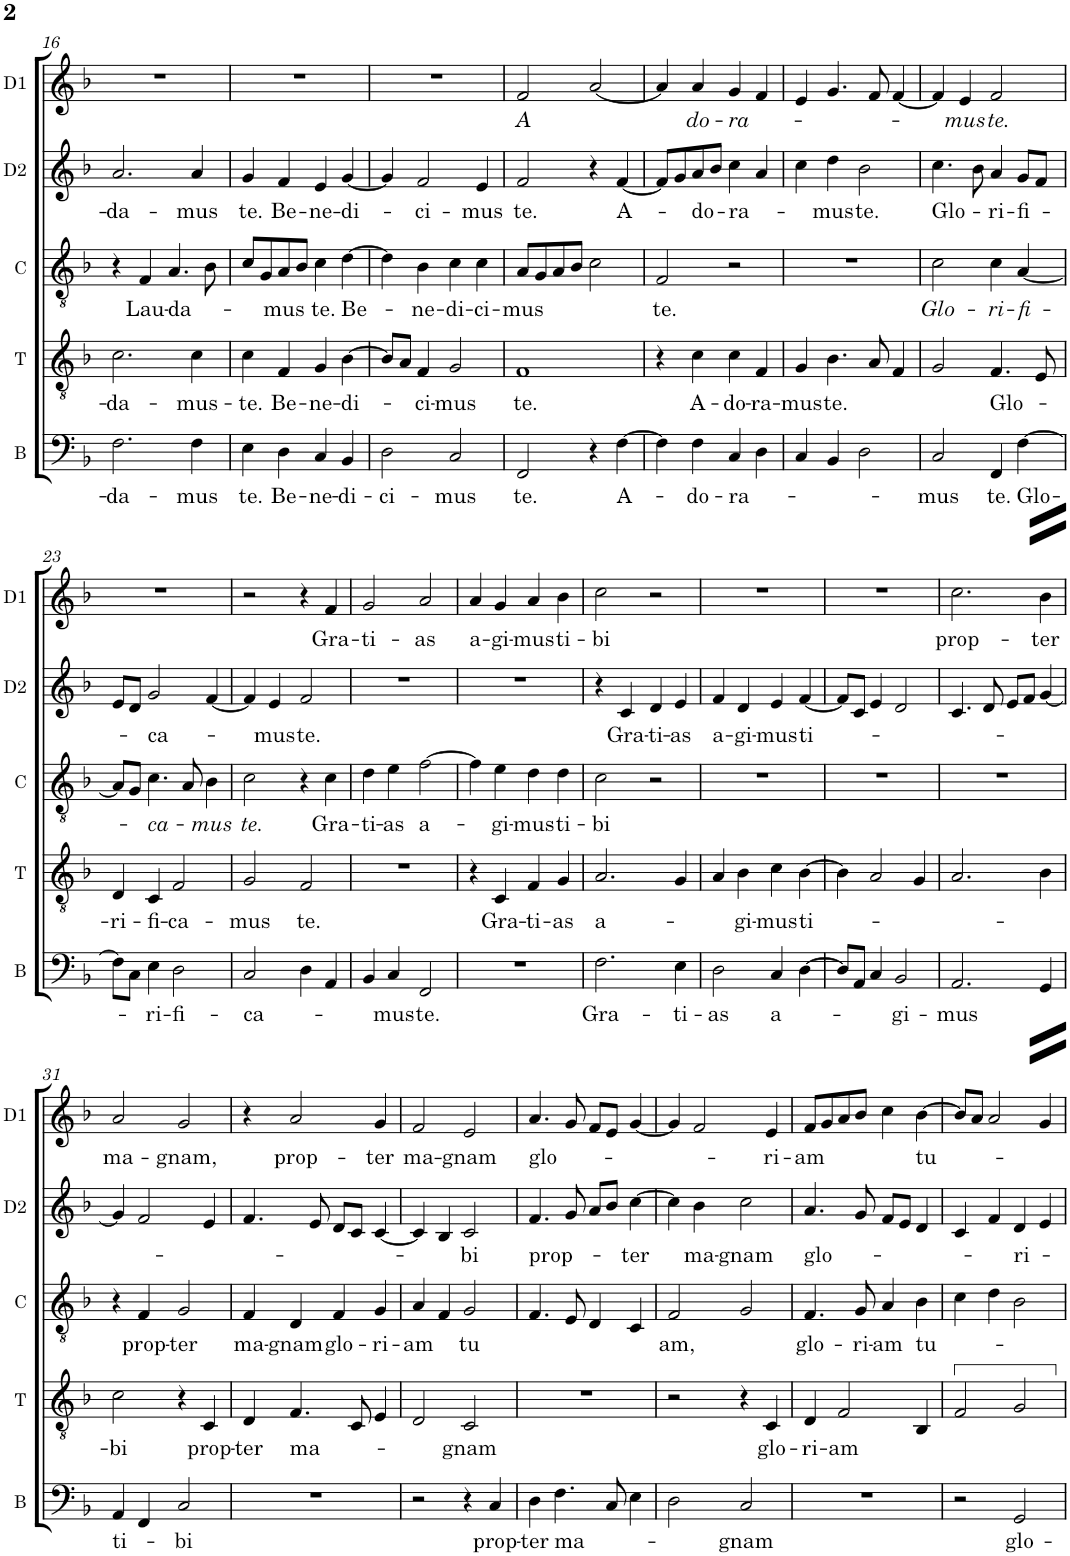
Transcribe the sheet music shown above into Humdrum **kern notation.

**kern	**text	**kern	**text	**kern	**text	**kern	**text	**kern	**text
*part5	*part5	*part4	*part4	*part3	*part3	*part2	*part2	*part1	*part1
*staff5	*staff5	*staff4	*staff4	*staff3	*staff3	*staff2	*staff2	*staff1	*staff1
*I"B	*	*I"T	*	*I"Contra	*	*I"D2	*	*I"D1	*
*I'B	*	*I'T	*	*I'C	*	*I'D2	*	*I'D1	*
!!LO:PB:g=z
*clefF4	*	*clefGv2	*	*clefGv2	*	*clefG2	*	*clefG2	*
*k[b-]	*	*k[b-]	*	*k[b-]	*	*k[b-]	*	*k[b-]	*
*M4/4	*	*M4/4	*	*M4/4	*	*M4/4	*	*M4/4	*
*met(c)	*	*met(c)	*	*met(c)	*	*met(c)	*	*met(c)	*
=16	=16	=16	=16	=16	=16	=16	=16	=16	=16
!	!LO:LY:b	!	!LO:LY:b	!	!	!	!LO:LY:b	!	!
2.F\	-da-	2.c\	-da-	4r	.	2.a/	-da-	1r	.
!	!	!	!	!	!LO:LY:b	!	!	!	!
.	.	.	.	4F/	Lau-	.	.	.	.
!	!	!	!	!	!LO:LY:b	!	!	!	!
.	.	.	.	4.A/	-da-	.	.	.	.
!	!LO:LY:b	!	!LO:LY:b	!	!	!	!LO:LY:b	!	!
4F\	-mus	4c\	-mus-	.	.	4a/	-mus	.	.
.	.	.	.	8B-\	.	.	.	.	.
=17	=17	=17	=17	=17	=17	=17	=17	=17	=17
!	!LO:LY:b	!	!LO:LY:b	!	!	!	!LO:LY:b	!	!
4E\	te.	4c\	-te.	8c/L	.	4g/	te.	1r	.
.	.	.	.	8G/	.	.	.	.	.
!	!LO:LY:b	!	!LO:LY:b	!	!LO:LY:b	!	!LO:LY:b	!	!
4D\	Be-	4F/	Be-	8A/	-mus	4f/	Be-	.	.
.	.	.	.	8B-/J	.	.	.	.	.
!	!LO:LY:b	!	!LO:LY:b	!	!LO:LY:b	!	!LO:LY:b	!	!
4C/	-ne-	4G/	-ne-	4c\	te.	4e/	-ne-	.	.
!	!LO:LY:b	!	!LO:LY:b	!	!LO:LY:b	!	!LO:LY:b	!	!
4BB-/	-di-	[4B-\	-di-	[4d\	Be-	[4g/	-di-	.	.
=18	=18	=18	=18	=18	=18	=18	=18	=18	=18
!	!LO:LY:b	!	!	!	!	!	!	!	!
2D\	-ci-	8B-/L]	.	4d\]	.	4g/]	.	1r	.
.	.	8A/J	.	.	.	.	.	.	.
!	!	!	!LO:LY:b	!	!LO:LY:b	!	!LO:LY:b	!	!
.	.	4F/	-ci-	4B-\	-ne-	2f/	-ci-	.	.
!	!LO:LY:b	!	!LO:LY:b	!	!LO:LY:b	!	!	!	!
2C/	-mus	2G/	-mus	4c\	-di-	.	.	.	.
!	!	!	!	!	!LO:LY:b	!	!LO:LY:b	!	!
.	.	.	.	4c\	-ci-	4e/	-mus	.	.
=19	=19	=19	=19	=19	=19	=19	=19	=19	=19
!	!LO:LY:b	!	!LO:LY:b	!	!LO:LY:b	!	!LO:LY:b	!	!LO:LY:b
2FF/	te.	1F	te.	8A/L	-mus	2f/	te.	2f/	A
.	.	.	.	8G/	.	.	.	.	.
.	.	.	.	8A/	.	.	.	.	.
.	.	.	.	8B-/J	.	.	.	.	.
4r	.	.	.	2c\	.	4r	.	[2a/	.
!	!LO:LY:b	!	!	!	!	!	!LO:LY:b	!	!
[4F\	A-	.	.	.	.	[4f/	A-	.	.
=20	=20	=20	=20	=20	=20	=20	=20	=20	=20
!	!	!	!	!	!LO:LY:b	!	!	!	!
4F\]	.	4r	.	2F/	te.	8f/L]	.	4a/]	.
.	.	.	.	.	.	8g/	.	.	.
!	!LO:LY:b	!	!LO:LY:b	!	!	!	!LO:LY:b	!	!LO:LY:b
4F\	-do-	4c\	A-	.	.	8a/	-do-	4a/	do-
.	.	.	.	.	.	8b-/J	.	.	.
!	!LO:LY:b	!	!LO:LY:b	!	!	!	!LO:LY:b	!	!LO:LY:b
4C/	-ra-	4c\	-do-	2r	.	4cc\	-ra-	4g/	-ra-
!	!	!	!LO:LY:b	!	!	!	!	!	!
4D\	.	4F/	-ra-	.	.	4a/	.	4f/	.
=21	=21	=21	=21	=21	=21	=21	=21	=21	=21
!	!	!	!LO:LY:b	!	!	!	!	!	!
4C/	.	4G/	-mus	1r	.	4cc\	.	4e/	.
!	!	!	!LO:LY:b	!	!	!	!LO:LY:b	!	!
4BB-/	.	4.B-\	te.	.	.	4dd\	-mus	4.g/	.
!	!	!	!	!	!	!	!LO:LY:b	!	!
2D\	.	.	.	.	.	2b-\	te.	.	.
.	.	8A/	.	.	.	.	.	8f/	.
.	.	4F/	.	.	.	.	.	[4f/	.
=22	=22	=22	=22	=22	=22	=22	=22	=22	=22
!	!LO:LY:b	!	!	!	!LO:LY:b	!	!LO:LY:b	!	!
2C/	-mus	2G/	.	2c\	Glo-	4.cc\	Glo-	4f/]	.
!	!	!	!	!	!	!	!	!	!LO:LY:b
.	.	.	.	.	.	.	.	4e/	-mus
.	.	.	.	.	.	8b-\	.	.	.
!	!LO:LY:b	!	!LO:LY:b	!	!LO:LY:b	!	!LO:LY:b	!	!LO:LY:b
4FF/	te.	4.F/	Glo-	4c\	-ri-	4a/	-ri-	2f/	te.
!	!LO:LY:b	!	!	!	!LO:LY:b	!	!LO:LY:b	!	!
[4F\	Glo-	.	.	[4A/	-fi-	8g/L	-fi-	.	.
.	.	8E/	.	.	.	8f/J	.	.	.
!!LO:LB:g=z
=23	=23	=23	=23	=23	=23	=23	=23	=23	=23
!	!	!	!LO:LY:b	!	!	!	!	!	!
8F\L]	.	4D/	-ri-	8A/L]	.	8e/L	.	1r	.
8C\J	.	.	.	8G/J	.	8d/J	.	.	.
!	!LO:LY:b	!	!LO:LY:b	!	!LO:LY:b	!	!LO:LY:b	!	!
4E\	-ri-	4C/	-fi-	4.c\	ca-	2g/	-ca-	.	.
!	!LO:LY:b	!	!LO:LY:b	!	!	!	!	!	!
2D\	-fi-	2F/	-ca-	.	.	.	.	.	.
.	.	.	.	8A/	.	.	.	.	.
!	!	!	!	!	!LO:LY:b	!	!	!	!
.	.	.	.	4B-\	-mus	[4f/	.	.	.
=24	=24	=24	=24	=24	=24	=24	=24	=24	=24
!	!LO:LY:b	!	!LO:LY:b	!	!LO:LY:b	!	!	!	!
2C/	-ca-	2G/	-mus	2c\	te.	4f/]	.	2r	.
!	!	!	!	!	!	!	!LO:LY:b	!	!
.	.	.	.	.	.	4e/	-mus	.	.
!	!	!	!LO:LY:b	!	!	!	!LO:LY:b	!	!
4D\	.	2F/	te.	4r	.	2f/	te.	4r	.
!	!	!	!	!	!LO:LY:b	!	!	!	!LO:LY:b
4AA/	.	.	.	4c\	Gra-	.	.	4f/	Gra-
=25	=25	=25	=25	=25	=25	=25	=25	=25	=25
!	!	!	!	!	!LO:LY:b	!	!	!	!LO:LY:b
4BB-/	.	1r	.	4d\	-ti-	1r	.	2g/	-ti-
!	!LO:LY:b	!	!	!	!LO:LY:b	!	!	!	!
4C/	-mus	.	.	4e\	-as	.	.	.	.
!	!LO:LY:b	!	!	!	!LO:LY:b	!	!	!	!LO:LY:b
2FF/	te.	.	.	[2f\	a-	.	.	2a/	-as
=26	=26	=26	=26	=26	=26	=26	=26	=26	=26
!	!	!	!	!	!	!	!	!	!LO:LY:b
1r	.	4r	.	4f\]	.	1r	.	4a/	a-
!	!	!	!LO:LY:b	!	!LO:LY:b	!	!	!	!LO:LY:b
.	.	4C/	Gra-	4e\	-gi-	.	.	4g/	-gi-
!	!	!	!LO:LY:b	!	!LO:LY:b	!	!	!	!LO:LY:b
.	.	4F/	-ti-	4d\	-mus	.	.	4a/	-mus
!	!	!	!LO:LY:b	!	!LO:LY:b	!	!	!	!LO:LY:b
.	.	4G/	-as	4d\	ti-	.	.	4b-\	ti-
=27	=27	=27	=27	=27	=27	=27	=27	=27	=27
!	!LO:LY:b	!	!LO:LY:b	!	!LO:LY:b	!	!	!	!LO:LY:b
2.F\	Gra-	2.A/	a-	2c\	-bi	4r	.	2cc\	-bi
!	!	!	!	!	!	!	!LO:LY:b	!	!
.	.	.	.	.	.	4c/	Gra-	.	.
!	!	!	!	!	!	!	!LO:LY:b	!	!
.	.	.	.	2r	.	4d/	-ti-	2r	.
!	!LO:LY:b	!	!	!	!	!	!LO:LY:b	!	!
4E\	-ti-	4G/	.	.	.	4e/	-as	.	.
=28	=28	=28	=28	=28	=28	=28	=28	=28	=28
!	!LO:LY:b	!	!	!	!	!	!LO:LY:b	!	!
2D\	-as	4A/	.	1r	.	4f/	a-	1r	.
!	!	!	!LO:LY:b	!	!	!	!LO:LY:b	!	!
.	.	4B-\	-gi-	.	.	4d/	-gi-	.	.
!	!LO:LY:b	!	!LO:LY:b	!	!	!	!LO:LY:b	!	!
4C/	a-	4c\	-mus	.	.	4e/	-mus	.	.
!	!	!	!LO:LY:b	!	!	!	!LO:LY:b	!	!
[4D\	.	[4B-\	ti-	.	.	[4f/	ti-	.	.
=29	=29	=29	=29	=29	=29	=29	=29	=29	=29
8D/L]	.	4B-\]	.	1r	.	8f/L]	.	1r	.
8AA/J	.	.	.	.	.	8c/J	.	.	.
4C/	.	2A/	.	.	.	4e/	.	.	.
!	!LO:LY:b	!	!	!	!	!	!	!	!
2BB-/	-gi-	.	.	.	.	2d/	.	.	.
.	.	4G/	.	.	.	.	.	.	.
=30	=30	=30	=30	=30	=30	=30	=30	=30	=30
!	!LO:LY:b	!	!	!	!	!	!	!	!LO:LY:b
2.AA/	-mus	2.A/	.	1r	.	4.c/	.	2.cc\	prop-
.	.	.	.	.	.	8d/	.	.	.
.	.	.	.	.	.	8e/L	.	.	.
.	.	.	.	.	.	8f/J	.	.	.
!	!	!	!	!	!	!	!	!	!LO:LY:b
4GG/	.	4B-\	.	.	.	[4g/	.	4b-\	-ter
!!LO:LB:g=z
=31	=31	=31	=31	=31	=31	=31	=31	=31	=31
!	!LO:LY:b	!	!LO:LY:b	!	!	!	!	!	!LO:LY:b
4AA/	ti-	2c\	-bi	4r	.	4g/]	.	2a/	ma-
!	!	!	!	!	!LO:LY:b	!	!	!	!
4FF/	.	.	.	4F/	prop-	2f/	.	.	.
!	!LO:LY:b	!	!	!	!LO:LY:b	!	!	!	!LO:LY:b
2C/	-bi	4r	.	2G/	-ter	.	.	2g/	-gnam,
!	!	!	!LO:LY:b	!	!	!	!	!	!
.	.	4C/	prop-	.	.	4e/	.	.	.
=32	=32	=32	=32	=32	=32	=32	=32	=32	=32
!	!	!	!LO:LY:b	!	!LO:LY:b	!	!	!	!
1r	.	4D/	-ter	4F/	ma-	4.f/	.	4r	.
!	!	!	!LO:LY:b	!	!LO:LY:b	!	!	!	!LO:LY:b
.	.	4.F/	ma-	4D/	-gnam	.	.	2a/	prop-
.	.	.	.	.	.	8e/	.	.	.
!	!	!	!	!	!LO:LY:b	!	!	!	!
.	.	.	.	4F/	glo-	8d/L	.	.	.
.	.	8C/	.	.	.	8c/J	.	.	.
!	!	!	!	!	!LO:LY:b	!	!	!	!LO:LY:b
.	.	4E/	.	4G/	-ri-	[4c/	.	4g/	-ter
=33	=33	=33	=33	=33	=33	=33	=33	=33	=33
!	!	!	!	!	!LO:LY:b	!	!	!	!LO:LY:b
2r	.	2D/	.	4A/	-am	4c/]	.	2f/	ma-
.	.	.	.	4F/	.	4B-/	.	.	.
!	!	!	!LO:LY:b	!	!LO:LY:b	!	!LO:LY:b	!	!LO:LY:b
4r	.	2C/	-gnam	2G/	tu	2c/	-bi	2e/	-gnam
!	!LO:LY:b	!	!	!	!	!	!	!	!
4C/	prop-	.	.	.	.	.	.	.	.
=34	=34	=34	=34	=34	=34	=34	=34	=34	=34
!	!LO:LY:b	!	!	!	!	!	!LO:LY:b	!	!LO:LY:b
4D\	-ter	1r	.	4.F/	.	4.f/	prop-	4.a/	glo-
!	!LO:LY:b	!	!	!	!	!	!	!	!
4.F\	ma-	.	.	.	.	.	.	.	.
.	.	.	.	8E/	.	8g/	.	8g/	.
.	.	.	.	4D/	.	8a/L	.	8f/L	.
8C/	.	.	.	.	.	8b-/J	.	8e/J	.
!	!	!	!	!	!	!	!LO:LY:b	!	!
4E\	.	.	.	4C/	.	[4cc\	ter	[4g/	.
=35	=35	=35	=35	=35	=35	=35	=35	=35	=35
!	!	!	!	!	!LO:LY:b	!	!	!	!
2D\	.	2r	.	2F/	am,	4cc\]	.	4g/]	.
!	!	!	!	!	!	!	!LO:LY:b	!	!
.	.	.	.	.	.	4b-\	ma-	2f/	.
!	!LO:LY:b	!	!	!	!	!	!LO:LY:b	!	!
2C/	-gnam	4r	.	2G/	.	2cc\	-gnam	.	.
!	!	!	!LO:LY:b	!	!	!	!	!	!LO:LY:b
.	.	4C/	glo-	.	.	.	.	4e/	-ri-
=36	=36	=36	=36	=36	=36	=36	=36	=36	=36
!	!	!	!LO:LY:b	!	!LO:LY:b	!	!LO:LY:b	!	!LO:LY:b
1r	.	4D/	-ri-	4.F/	glo-	4.a/	glo-	8f/L	-am
.	.	.	.	.	.	.	.	8g/	.
!	!	!	!LO:LY:b	!	!	!	!	!	!
.	.	2F/	-am	.	.	.	.	8a/	.
!	!	!	!	!	!LO:LY:b	!	!	!	!
.	.	.	.	8G/	-ri-	8g/	.	8b-/J	.
!	!	!	!	!	!LO:LY:b	!	!	!	!
.	.	.	.	4A/	-am	8f/L	.	4cc\	.
.	.	.	.	.	.	8e/J	.	.	.
!	!	!	!	!	!LO:LY:b	!	!	!	!LO:LY:b
.	.	4BB-/	.	4B-\	tu-	4d/	.	[4b-\	tu-
=37	=37	=37	=37	=37	=37	=37	=37	=37	=37
2r	.	2F/	.	4c\	.	4c/	.	8b-/L]	.
.	.	.	.	.	.	.	.	8a/J	.
.	.	.	.	4d\	.	4f/	.	2a/	.
!	!LO:LY:b	!	!	!	!	!	!LO:LY:b	!	!
2GG/	glo-	2G/	.	2B-\	.	4d/	-ri-	.	.
.	.	.	.	.	.	4e/	.	4g/	.
=	=	=	=	=	=	=	=	=	=
*-	*-	*-	*-	*-	*-	*-	*-	*-	*-
